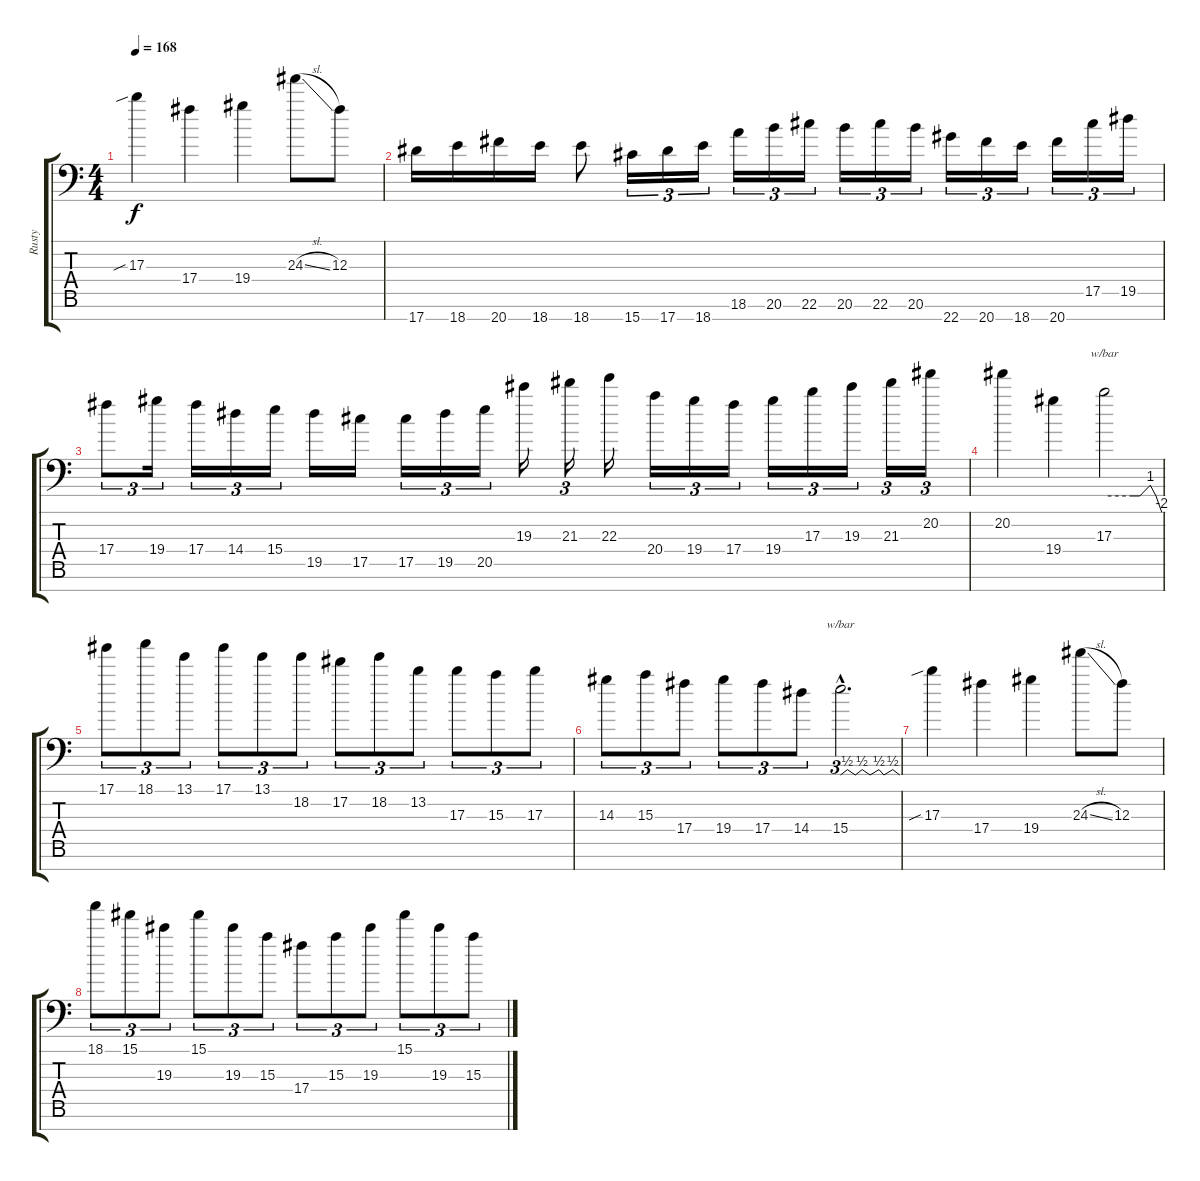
\track ("Rusty" "Rusty") {instrument distortionguitar}
\staff {score tabs}
\tuning (Eb4 Bb3 Gb3 Db3 Ab2 Eb2 Bb1) {hide}
\ts (4 4)
\tempo 168
\clef f4
\ks c
17.3{sib}.4{dy f} 17.4.4 19.4.4 24.3{sl}.8 12.3.8 |
17.7.16 18.7.16 20.7.16 18.7.16 18.7.8 15.7.16{tu (3 2)} 17.7.16{tu (3 2)} 18.7.16{tu (3 2)} 18.6.16{tu (3 2)} 20.6.16{tu (3 2)} 22.6.16{tu (3 2)} 20.6.16{tu (3 2)} 22.6.16{tu (3 2)} 20.6.16{tu (3 2)} 22.7.16{tu (3 2)} 20.7.16{tu (3 2)} 18.7.16{tu (3 2)} 20.7.16{tu (3 2)} 17.5.16{tu (3 2)} 19.5.16{tu (3 2)} |
17.4.8{tu (3 2)} 19.4.16{tu (3 2)} 17.4.16{tu (3 2)} 14.4.16{tu (3 2)} 15.4.16{tu (3 2)} 19.5.16 17.5.16 17.5.16{tu (3 2)} 19.5.16{tu (3 2)} 20.5.16{tu (3 2)} 19.3.16 21.3.16{tu (3 2)} 22.3.16 20.4.16{tu (3 2)} 19.4.16{tu (3 2)} 17.4.16{tu (3 2)} 19.4.16{tu (3 2)} 17.3.16{tu (3 2)} 19.3.16{tu (3 2)} 21.3.16{tu (3 2)} 20.2.16{tu (3 2)} |
20.2.4 19.4.4 17.3.2{tbe (custom default 0 0 30 0 37 0 48 4 54 0 60 -8)} |
17.1.8{tu (3 2)} 18.1.8{tu (3 2)} 13.1.8{tu (3 2)} 17.1.8{tu (3 2)} 13.1.8{tu (3 2)} 18.2.8{tu (3 2)} 17.2.8{tu (3 2)} 18.2.8{tu (3 2)} 13.2.8{tu (3 2)} 17.3.8{tu (3 2)} 15.3.8{tu (3 2)} 17.3.8{tu (3 2)} |
14.3.8{tu (3 2)} 15.3.8{tu (3 2)} 17.4.8{tu (3 2)} 19.4.8{tu (3 2)} 17.4.8{tu (3 2)} 14.4.8{tu (3 2)} 15.4{hac}.2{d tu (3 2) tbe (custom default 0 0 7 2 15 0 22 2 30 0 39 2 44 0 53 2 60 0)} |
17.3{sib}.4 17.4.4 19.4.4 24.3{sl}.8 12.3.8 |
18.1.8{tu (3 2)} 15.1.8{tu (3 2)} 19.3.8{tu (3 2)} 15.1.8{tu (3 2)} 19.3.8{tu (3 2)} 15.3.8{tu (3 2)} 17.4.8{tu (3 2)} 15.3.8{tu (3 2)} 19.3.8{tu (3 2)} 15.1.8{tu (3 2)} 19.3.8{tu (3 2)} 15.3.8{tu (3 2)}
